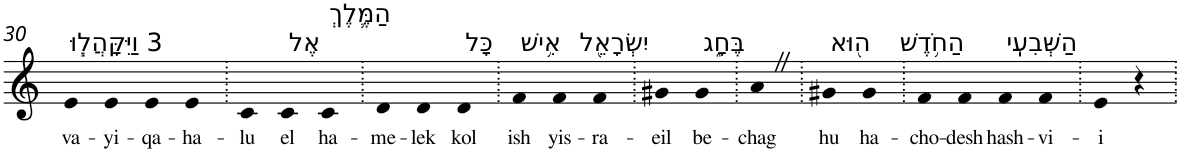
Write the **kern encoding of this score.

**kern	**text
*part1	*part1
*staff1	*staff1
*I"Piano	*
*I'Pno	*
!!LO:PB:g=z
*clefG2	*
*k[]	*
=30	=30
!LO:TX:a:t=3 וַיִּקָּהֲל֧וּ	!
!	!LO:LY:b
4e	va-
!	!LO:LY:b
4e	-yi-
!	!LO:LY:b
4e	-qa-
!	!LO:LY:b
4e	-ha-
=31.	=31.
!	!LO:LY:b
4c	-lu
!LO:TX:a:t=אֶל	!
!	!LO:LY:b
4c	el
!LO:TX:a:t=הַמֶּ֛לֶךְ	!
!	!LO:LY:b
4c	ha-
=32.	=32.
!	!LO:LY:b
4d	-me-
!	!LO:LY:b
4d	-lek
!LO:TX:a:t=כָּל	!
!	!LO:LY:b
4d	kol
=33.	=33.
!LO:TX:a:t=אִ֥ישׁ	!
!	!LO:LY:b
4f	ish
!LO:TX:a:t=יִשְׂרָאֵ֖ל	!
!	!LO:LY:b
4f	yis-
!	!LO:LY:b
4f	-ra-
=34.	=34.
!	!LO:LY:b
4g#X	-eil
!LO:TX:a:t=בֶּחָ֑ג	!
!	!LO:LY:b
4g#	be-
=35.	=35.
!	!LO:LY:b
4aZ	-chag
=36.	=36.
!LO:TX:a:t=ה֖וּא	!
!	!LO:LY:b
4g#X	hu
!LO:TX:a:t=הַחֹ֥דֶשׁ	!
!	!LO:LY:b
4g#	ha-
=37.	=37.
!	!LO:LY:b
4f	-cho-
!	!LO:LY:b
4f	-desh
!LO:TX:a:t=הַשְּׁבִעִֽי	!
!	!LO:LY:b
4f	hash-
!	!LO:LY:b
4f	-vi-
=38.	=38.
!	!LO:LY:b
4e	-i
4r	.
=.	=.
*-	*-
